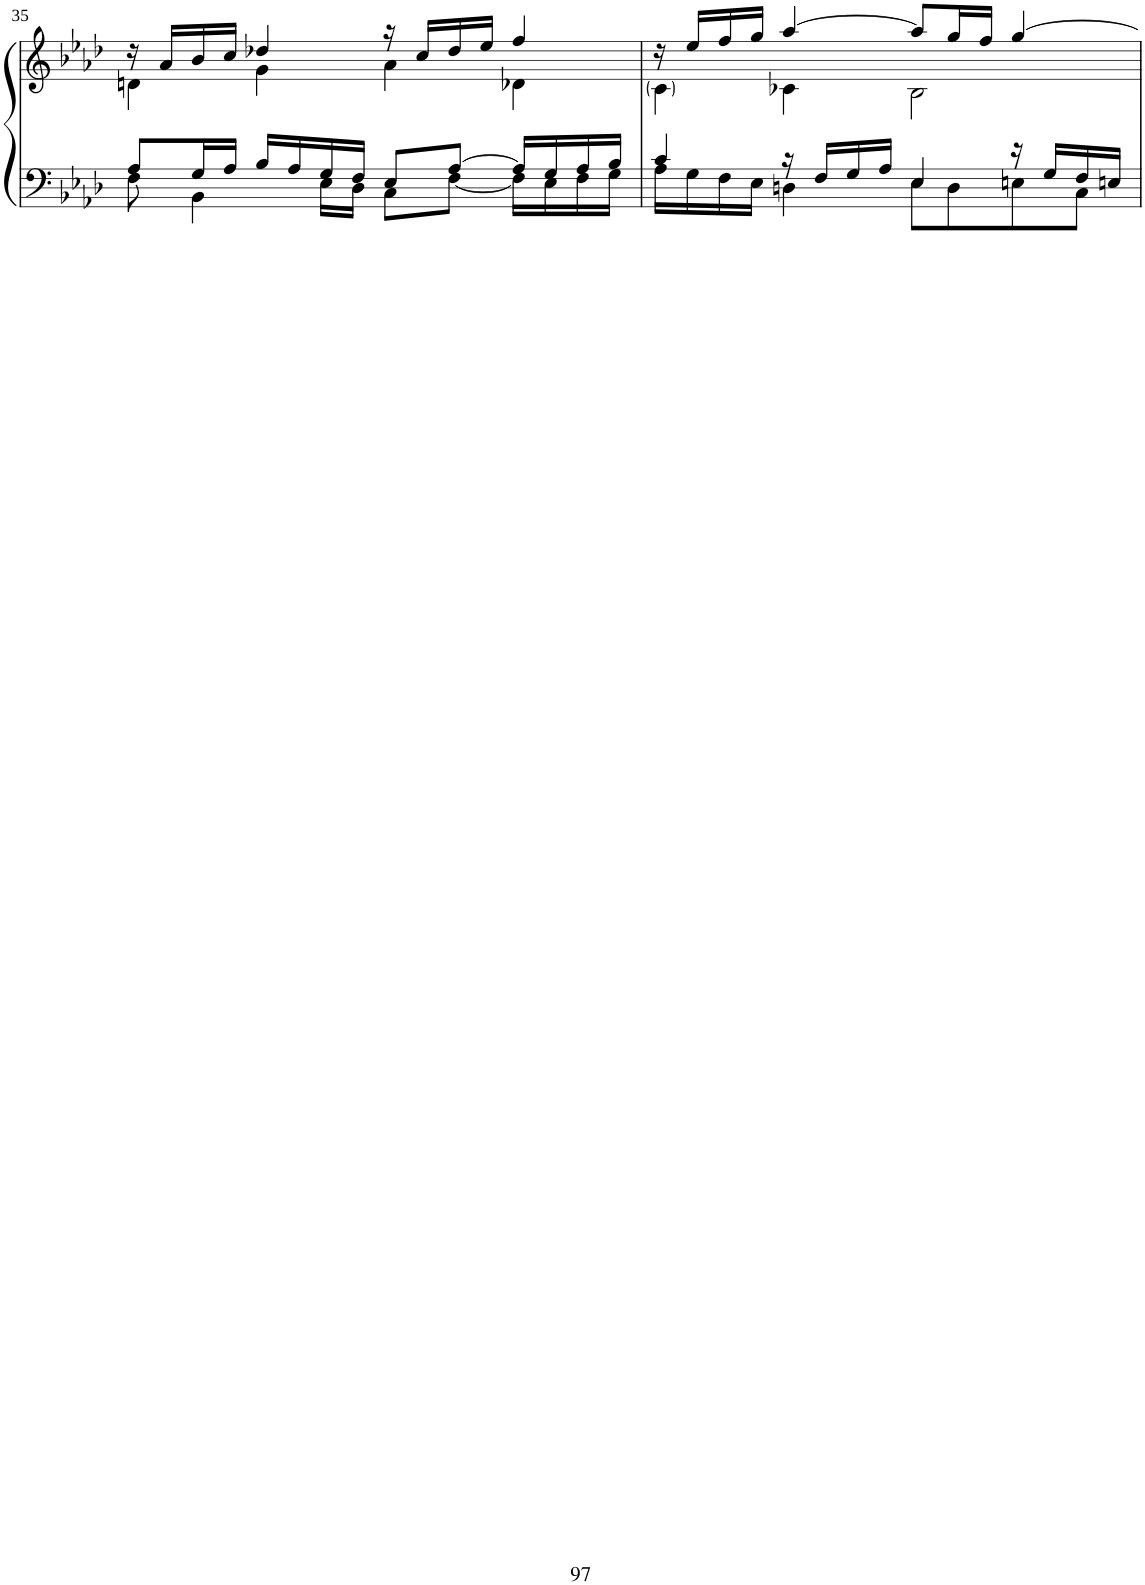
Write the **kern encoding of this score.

**kern	**kern
*part1	*part1
*staff2	*staff1
*I"Piano	*
*I'Pno	*
!!LO:PB:g=z
*clefF4	*clefG2
*k[b-e-a-d-]	*k[b-e-a-d-]
*M4/4	*M4/4
*met(c)	*met(c)
=35	=35
*^	*^
8A-/L	8F\	16r	4dn\
.	.	16a-/LL	.
16G/L	4BB-\	16b-/	.
16A-/JJ	.	16cc/JJ	.
16B-/LL	.	4dd-X/	4g\
16A-/	.	.	.
16G/	16E-\LL	.	.
16F/JJ	16D-\JJ	.	.
8E-/L	8C\L	16r	4a-\
.	.	16cc/LL	.
[8A-/J	[8F\J	16dd-/	.
.	.	16ee-/JJ	.
16A-/LL]	16F\LL]	4ff/	4d-X\
16G/	16E-\	.	.
16A-/	16F\	.	.
16B-/JJ	16G\JJ	.	.
=36	=36	=36	=36
4c/	16A-\LL	16r	4c\
.	16G\	16ee-/LL	.
.	16F\	16ff/	.
.	16E-\JJ	16gg/JJ	.
16r	4Dn\	[4aa-/	4c-X\
16F/LL	.	.	.
16G/	.	.	.
16A-/JJ	.	.	.
4E-/	8E-\L	8aa-/L]	2B-\
.	8D\	16gg/L	.
.	.	16ff/JJ	.
16r	8En\	[4gg/	.
16G/LL	.	.	.
16F/	8C\J	.	.
16En/JJ	.	.	.
*v	*v	*	*
*	*v	*v
=	=
*-	*-
